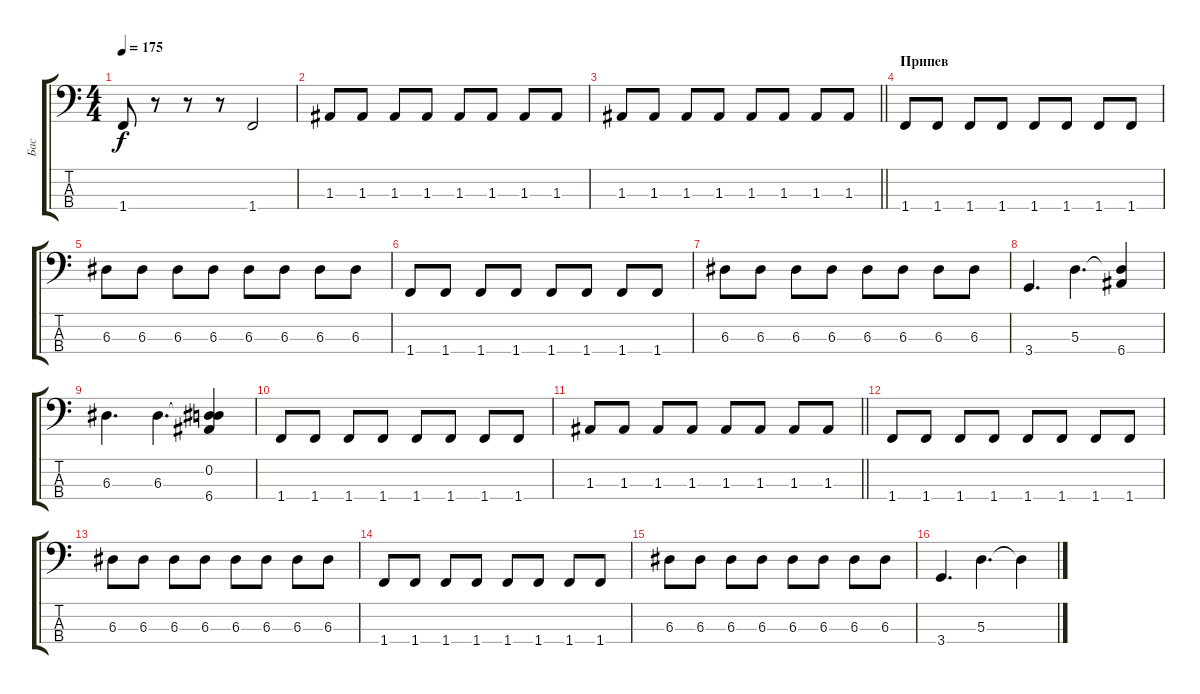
\track ("Бас" "Бас") {instrument electricbassfinger}
\staff {score tabs}
\tuning (G2 D2 A1 E1) {hide}
\ts (4 4)
\tempo 175
\clef f4
\ks c
1.4.8{dy f} r.8 r.8 r.8 1.4.2 |
1.3.8 1.3.8 1.3.8 1.3.8 1.3.8 1.3.8 1.3.8 1.3.8 |
\barLineRight lightlight
1.3.8 1.3.8 1.3.8 1.3.8 1.3.8 1.3.8 1.3.8 1.3.8 |
\section ("" "Припев")
1.4.8 1.4.8 1.4.8 1.4.8 1.4.8 1.4.8 1.4.8 1.4.8 |
6.3.8 6.3.8 6.3.8 6.3.8 6.3.8 6.3.8 6.3.8 6.3.8 |
1.4.8 1.4.8 1.4.8 1.4.8 1.4.8 1.4.8 1.4.8 1.4.8 |
6.3.8 6.3.8 6.3.8 6.3.8 6.3.8 6.3.8 6.3.8 6.3.8 |
3.4.4{d} 5.3.4{d} (5.3{t} 6.4).4 |
6.3.4{d} 6.3.4{d} (0.2 6.3{t} 6.4).4 |
1.4.8 1.4.8 1.4.8 1.4.8 1.4.8 1.4.8 1.4.8 1.4.8 |
\barLineRight lightlight
1.3.8 1.3.8 1.3.8 1.3.8 1.3.8 1.3.8 1.3.8 1.3.8 |
\section ("" " ")
1.4.8 1.4.8 1.4.8 1.4.8 1.4.8 1.4.8 1.4.8 1.4.8 |
6.3.8 6.3.8 6.3.8 6.3.8 6.3.8 6.3.8 6.3.8 6.3.8 |
1.4.8 1.4.8 1.4.8 1.4.8 1.4.8 1.4.8 1.4.8 1.4.8 |
6.3.8 6.3.8 6.3.8 6.3.8 6.3.8 6.3.8 6.3.8 6.3.8 |
3.4.4{d} 5.3.4{d} 5.3{t}.4
